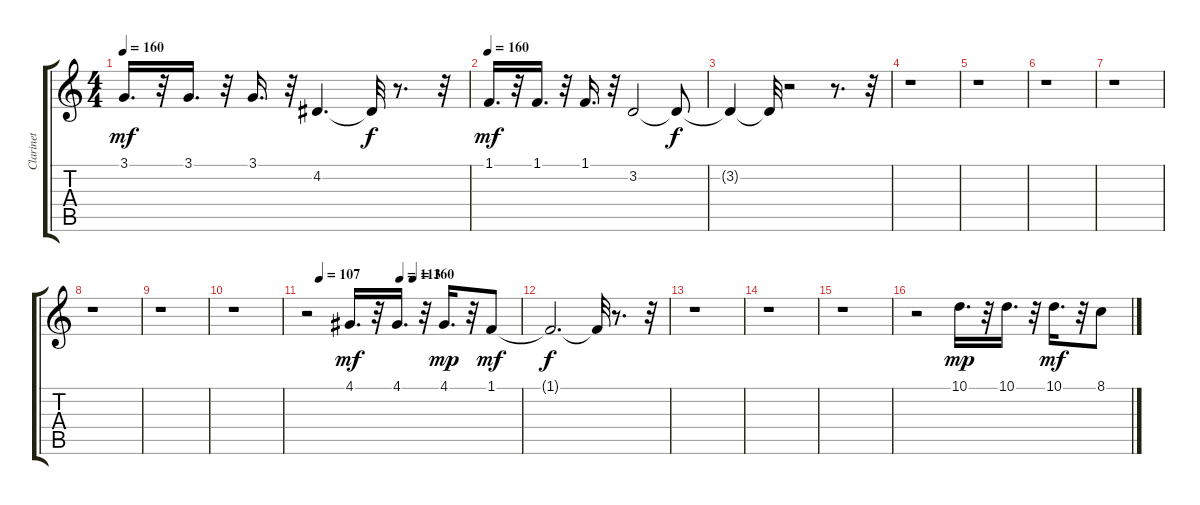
\track ("Clarinet" "Clarinet") {instrument clarinet}
\staff {score tabs}
\tuning (E4 B3 G3 D3 A2 E2) {hide}
\ts (4 4)
\tempo 160
\clef g2
\ks c
3.1.16{d dy mf instrument clarinet} r.32 3.1.16{d} r.32 3.1.16{d} r.32 4.2.4{d} 4.2{t}.32{dy f} r.8{d} r.32 |
\tempo 160
1.1.16{d dy mf} r.32 1.1.16{d} r.32 1.1.16{d} r.32 3.2.2 3.2{t}.8{dy f} |
3.2{t}.4 3.2{t}.32 r.2 r.8{d} r.32 |
r.1 |
r.1 |
r.1 |
r.1 |
r.1 |
r.1 |
r.1 |
\tempo (107 0.0625)
\tempo (113 0.4375)
\tempo (160 0.5)
r.2 4.1.16{d dy mf} r.32 4.1.16{d} r.32 4.1.16{d dy mp} r.32 1.1.8{dy mf} |
1.1{t}.2{d dy f} 1.1{t}.32 r.8{d} r.32 |
r.1 |
r.1 |
r.1 |
r.2 10.1.16{d dy mp} r.32 10.1.16{d} r.32 10.1.16{d dy mf} r.32 8.1.8
